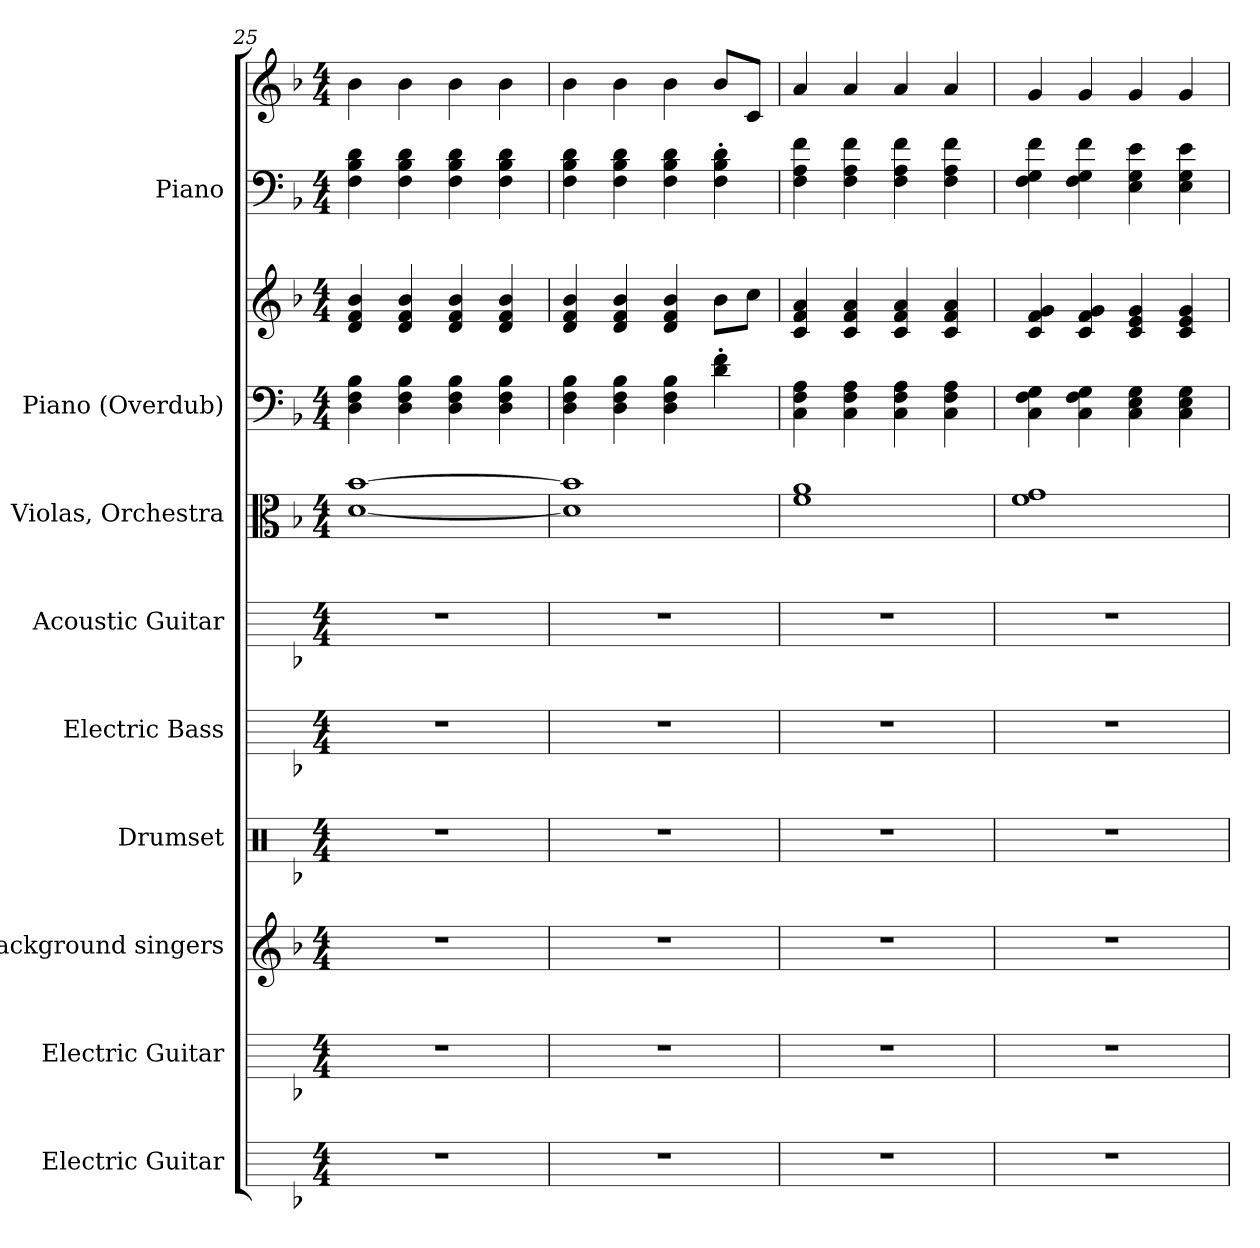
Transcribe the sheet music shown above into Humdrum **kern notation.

**kern	**kern	**kern	**kern	**kern	**kern	**kern	**kern	**kern	**kern	**kern
*part9	*part8	*part7	*part6	*part5	*part4	*part3	*part2	*part2	*part1	*part1
*staff11	*staff10	*staff9	*staff8	*staff7	*staff6	*staff5	*staff4	*staff3	*staff2	*staff1
*I"Electric Guitar	*I"Electric Guitar	*I"Background singers	*I"Drumset	*I"Electric Bass	*I"Acoustic Guitar	*I"Violas, Orchestra	*I"Piano (Overdub)	*	*I"Piano	*
*I'El. Guit.	*I'El. Guit.	*	*I'D. Set	*I'El. B.	*I'Guit.	*I'Vlas.	*I'Pno.	*	*I'Pno.	*
*	*	*clefG2	*clefX	*	*	*clefC3	*clefF4	*clefG2	*clefF4	*clefG2
*	*	*	*	*ITrd7c12	*	*	*	*	*	*
*k[b-]	*k[b-]	*k[b-]	*k[b-]	*k[b-]	*k[b-]	*k[b-]	*k[b-]	*k[b-]	*k[b-]	*k[b-]
*M4/4	*M4/4	*M4/4	*M4/4	*M4/4	*M4/4	*M4/4	*M4/4	*M4/4	*M4/4	*M4/4
=25	=25	=25	=25	=25	=25	=25	=25	=25	=25	=25
1r	1r	1r	1r	1r	1r	[1d [1b-	4D\ 4F\ 4B-\	4d/ 4f/ 4b-/	4F\ 4B-\ 4d\	4b-\
.	.	.	.	.	.	.	4D\ 4F\ 4B-\	4d/ 4f/ 4b-/	4F\ 4B-\ 4d\	4b-\
.	.	.	.	.	.	.	4D\ 4F\ 4B-\	4d/ 4f/ 4b-/	4F\ 4B-\ 4d\	4b-\
.	.	.	.	.	.	.	4D\ 4F\ 4B-\	4d/ 4f/ 4b-/	4F\ 4B-\ 4d\	4b-\
!!LO:PB:g=z
=26	=26	=26	=26	=26	=26	=26	=26	=26	=26	=26
1r	1r	1r	1r	1r	1r	1d] 1b-]	4D\ 4F\ 4B-\	4d/ 4f/ 4b-/	4F\ 4B-\ 4d\	4b-\
.	.	.	.	.	.	.	4D\ 4F\ 4B-\	4d/ 4f/ 4b-/	4F\ 4B-\ 4d\	4b-\
.	.	.	.	.	.	.	4D\ 4F\ 4B-\	4d/ 4f/ 4b-/	4F\ 4B-\ 4d\	4b-\
.	.	.	.	.	.	.	4d\' 4f\'	8b-\L	4F\' 4B-\' 4d\'	8b-/L
.	.	.	.	.	.	.	.	8cc\J	.	8c/J
=27	=27	=27	=27	=27	=27	=27	=27	=27	=27	=27
1r	1r	1r	1r	1r	1r	1f 1a	4C\ 4F\ 4A\	4c/ 4f/ 4a/	4F\ 4A\ 4f\	4a/
.	.	.	.	.	.	.	4C\ 4F\ 4A\	4c/ 4f/ 4a/	4F\ 4A\ 4f\	4a/
.	.	.	.	.	.	.	4C\ 4F\ 4A\	4c/ 4f/ 4a/	4F\ 4A\ 4f\	4a/
.	.	.	.	.	.	.	4C\ 4F\ 4A\	4c/ 4f/ 4a/	4F\ 4A\ 4f\	4a/
=28	=28	=28	=28	=28	=28	=28	=28	=28	=28	=28
1r	1r	1r	1r	1r	1r	1f 1g	4C\ 4F\ 4G\	4c/ 4f/ 4g/	4F\ 4G\ 4f\	4g/
.	.	.	.	.	.	.	4C\ 4F\ 4G\	4c/ 4f/ 4g/	4F\ 4G\ 4f\	4g/
.	.	.	.	.	.	.	4C\ 4E\ 4G\	4c/ 4e/ 4g/	4E\ 4G\ 4e\	4g/
.	.	.	.	.	.	.	4C\ 4E\ 4G\	4c/ 4e/ 4g/	4E\ 4G\ 4e\	4g/
=	=	=	=	=	=	=	=	=	=	=
*-	*-	*-	*-	*-	*-	*-	*-	*-	*-	*-
